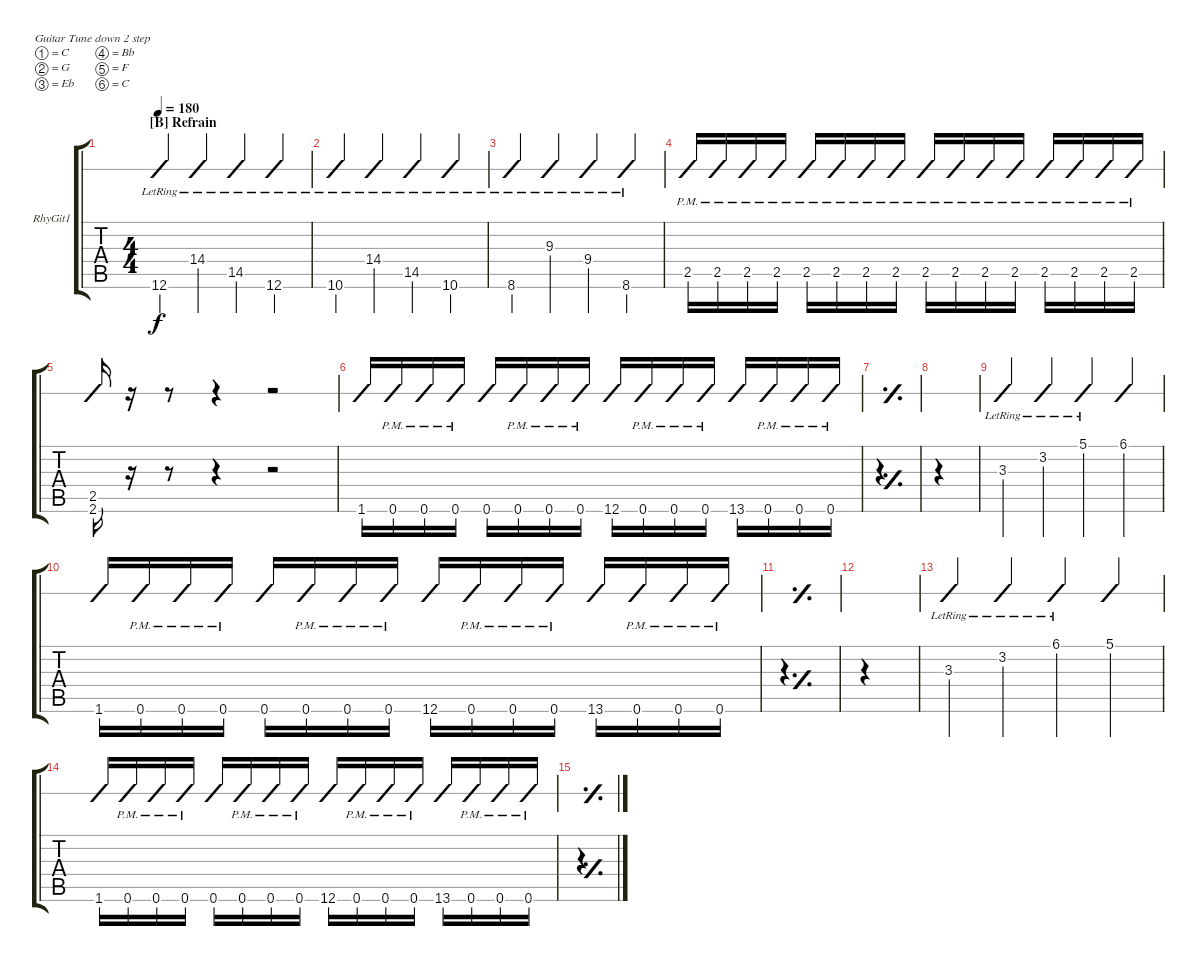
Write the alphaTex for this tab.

\defaultSystemsLayout 4
\bracketExtendMode groupsimilarinstruments
\firstSystemTrackNameOrientation horizontal
\otherSystemsTrackNameOrientation horizontal
\track ("Electric Guitar" "RhyGit1") {instrument distortionguitar}
\staff {tabs slash}
\tuning (C4 G3 Eb3 Bb2 F2 C2)
\ts (4 4)
\section ("B" "Refrain")
\tempo 180
\clef g2
\ks c
12.6{lr}.4{dy f} 14.4{lr}.4 14.5{lr}.4 12.6{lr}.4 |
10.6{lr}.4 14.4{lr}.4 14.5{lr}.4 10.6{lr}.4 |
8.6{lr}.4 9.3{lr}.4 9.4{lr}.4 8.6{lr}.4 |
2.5{pm}.16 2.5{pm}.16 2.5{pm}.16 2.5{pm}.16 2.5{pm}.16 2.5{pm}.16 2.5{pm}.16 2.5{pm}.16 2.5{pm}.16 2.5{pm}.16 2.5{pm}.16 2.5{pm}.16 2.5{pm}.16 2.5{pm}.16 2.5{pm}.16 2.5{pm}.16 |
(2.5 2.6).16 r.16 r.8 r.4 r.2 |
1.6.16 0.6{pm}.16 0.6{pm}.16 0.6{pm}.16 0.6.16 0.6{pm}.16 0.6{pm}.16 0.6{pm}.16 12.6.16 0.6{pm}.16 0.6{pm}.16 0.6{pm}.16 13.6.16 0.6{pm}.16 0.6{pm}.16 0.6{pm}.16 |
\simile simple
|
|
\simile none
3.3{lr}.4 3.2{lr}.4 5.1{lr}.4 6.1.4 |
1.6.16 0.6{pm}.16 0.6{pm}.16 0.6{pm}.16 0.6.16 0.6{pm}.16 0.6{pm}.16 0.6{pm}.16 12.6.16 0.6{pm}.16 0.6{pm}.16 0.6{pm}.16 13.6.16 0.6{pm}.16 0.6{pm}.16 0.6{pm}.16 |
\simile simple
|
|
\simile none
3.3{lr}.4 3.2{lr}.4 6.1{lr}.4 5.1.4 |
1.6.16 0.6{pm}.16 0.6{pm}.16 0.6{pm}.16 0.6.16 0.6{pm}.16 0.6{pm}.16 0.6{pm}.16 12.6.16 0.6{pm}.16 0.6{pm}.16 0.6{pm}.16 13.6.16 0.6{pm}.16 0.6{pm}.16 0.6{pm}.16 |
\simile simple
